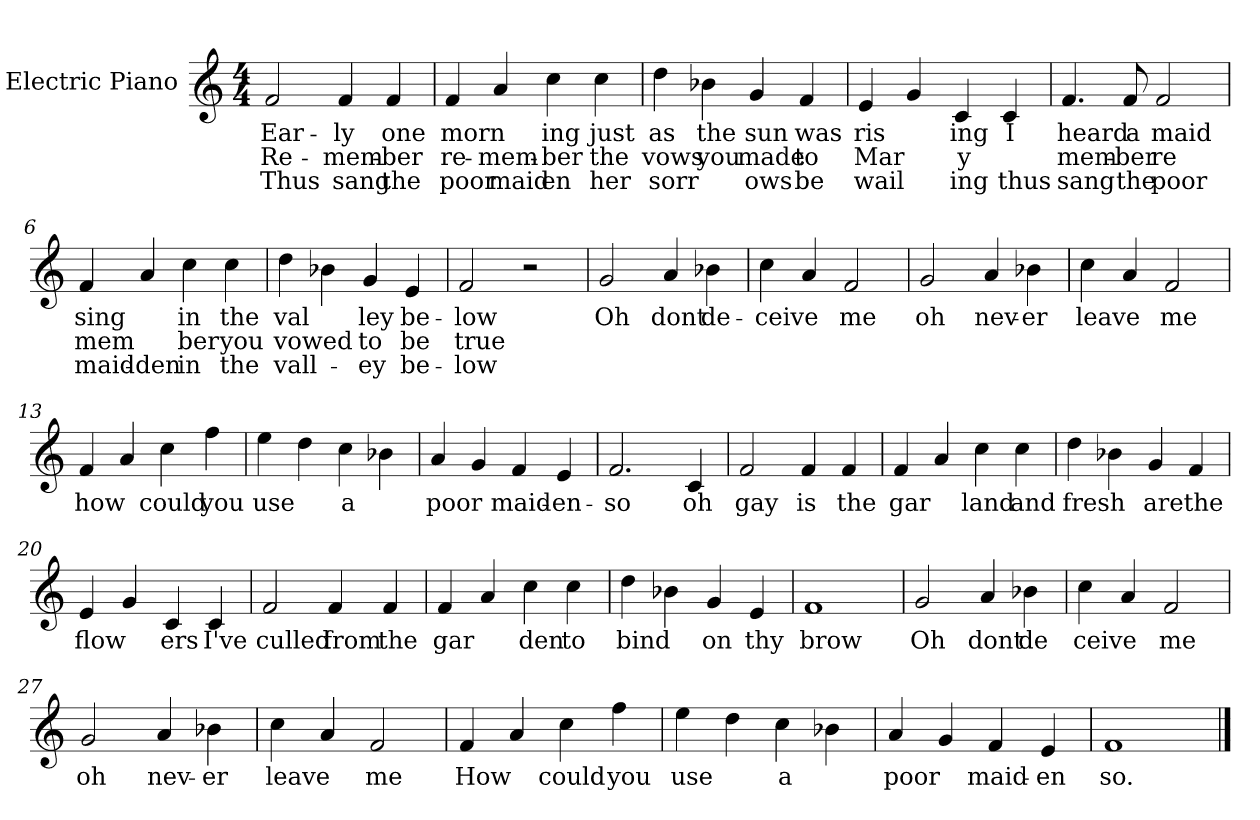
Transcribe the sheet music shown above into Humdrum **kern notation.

**kern	**text	**text	**text
*part1	*part1	*part1	*part1
*staff1	*staff1	*staff1	*staff1
*I"Electric Piano	*	*	*
*I'E.Pno	*	*	*
*clefG2	*	*	*
*k[]	*	*	*
*C:	*	*	*
*M4/4	*	*	*
=1	=1	=1	=1
2f/	Ear-	Re-	Thus
4f/	-ly	-mem-	sang
4f/	one	-ber	the
=2	=2	=2	=2
4f/	-morn	re-	poor
4a/	.	-mem-	maid
4cc\	ing	-ber	en
4cc\	just	the	her
=3	=3	=3	=3
4dd\	as	vows	sorr
4b-X\	the	you	.
4g/	sun	made	ows
4f/	was	to	be
=4	=4	=4	=4
4e/	ris	Mar	wail
4g/	.	.	.
4c/	ing	y	ing
4c/	I	.	thus
!!LO:LB:g=z
=5	=5	=5	=5
4.f/	heard	-mem-	sang
8f/	a	-ber	the
2f/	maid	re	poor
=6	=6	=6	=6
4f/	sing	mem	maid-
4a/	.	.	den
4cc\	in	ber	in
4cc\	the	you	the
=7	=7	=7	=7
4dd\	val	vowed	vall-
4b-X\	.	.	.
4g/	ley	to	-ey
4e/	be-	be	be-
=8	=8	=8	=8
2f/	-low	true	-low
2r	.	.	.
!!LO:LB:g=z
=9	=9	=9	=9
2g/	Oh	.	.
4a/	dont	.	.
4b-X\	de-	.	.
=10	=10	=10	=10
4cc\	-ceive	.	.
4a/	.	.	.
2f/	me	.	.
=11	=11	=11	=11
2g/	oh	.	.
4a/	nev-	.	.
4b-X\	-er	.	.
=12	=12	=12	=12
4cc\	leave	.	.
4a/	.	.	.
2f/	me	.	.
!!LO:LB:g=z
=13	=13	=13	=13
4f/	how	.	.
4a/	.	.	.
4cc\	could	.	.
4ff\	you	.	.
=14	=14	=14	=14
4ee\	use	.	.
4dd\	.	.	.
4cc\	a	.	.
4b-X\	.	.	.
=15	=15	=15	=15
4a/	poor	.	.
4g/	.	.	.
4f/	maid-	.	.
4e/	-en-	.	.
=16	=16	=16	=16
2.f/	so	.	.
4c/	oh	.	.
!!LO:LB:g=z
=17	=17	=17	=17
2f/	gay	.	.
4f/	is	.	.
4f/	the	.	.
=18	=18	=18	=18
4f/	gar	.	.
4a/	.	.	.
4cc\	land	.	.
4cc\	and	.	.
=19	=19	=19	=19
4dd\	fresh	.	.
4b-X\	.	.	.
4g/	are	.	.
4f/	the	.	.
=20	=20	=20	=20
4e/	flow	.	.
4g/	.	.	.
4c/	ers	.	.
4c/	I've	.	.
=21	=21	=21	=21
2f/	culled	.	.
4f/	from	.	.
4f/	the	.	.
=22	=22	=22	=22
4f/	-gar	.	.
4a/	.	.	.
4cc\	den	.	.
4cc\	to	.	.
=23	=23	=23	=23
4dd\	bind	.	.
4b-X\	.	.	.
4g/	on	.	.
4e/	thy	.	.
=24	=24	=24	=24
1f	brow	.	.
!!LO:LB:g=z
=25	=25	=25	=25
2g/	Oh	.	.
4a/	dont	.	.
4b-X\	de	.	.
=26	=26	=26	=26
4cc\	ceive	.	.
4a/	.	.	.
2f/	me	.	.
=27	=27	=27	=27
2g/	oh	.	.
4a/	nev-	.	.
4b-X\	-er	.	.
=28	=28	=28	=28
4cc\	leave	.	.
4a/	.	.	.
2f/	me	.	.
=29	=29	=29	=29
4f/	How	.	.
4a/	.	.	.
4cc\	could	.	.
4ff\	you	.	.
=30	=30	=30	=30
4ee\	use	.	.
4dd\	.	.	.
4cc\	a	.	.
4b-X\	.	.	.
=31	=31	=31	=31
4a/	poor	.	.
4g/	.	.	.
4f/	maid-	.	.
4e/	-en	.	.
=32	=32	=32	=32
1f	so.	.	.
==	==	==	==
*-	*-	*-	*-
